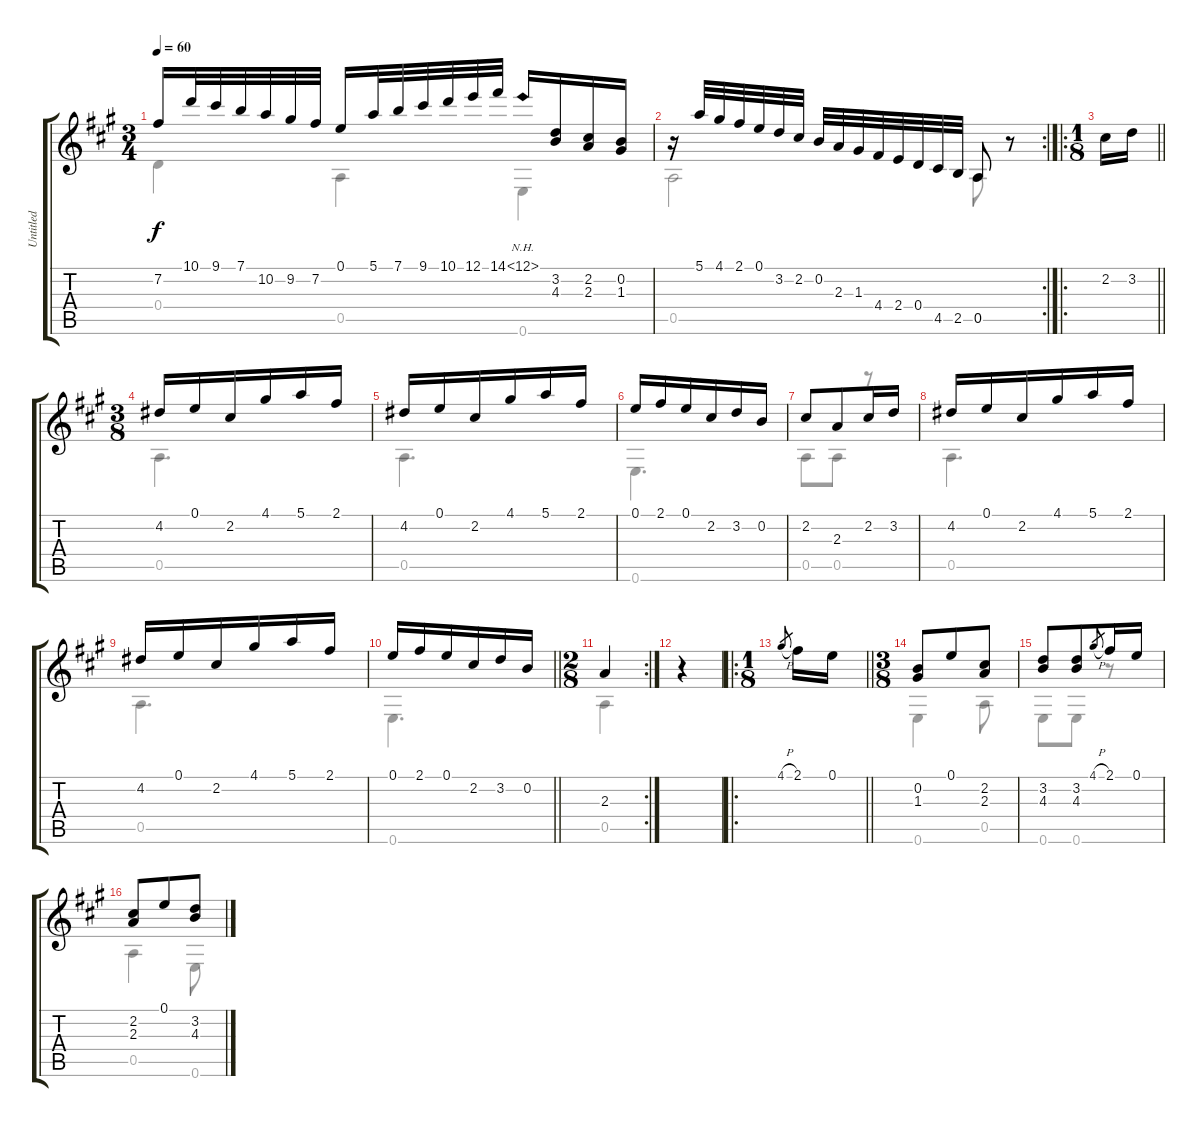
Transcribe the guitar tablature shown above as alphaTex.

\track ("Untitled" "Untitled") {instrument acousticguitarnylon}
\staff {score tabs}
\tuning (E4 B3 G3 D3 A2 E2) {hide}
\voice
\ts (3 4)
\tempo 60
\clef g2
\ks a
7.2.16{dy f} 10.1.32 9.1.32 7.1.32 10.2.32 9.2.32 7.2.32 0.1.16 5.1.32 7.1.32 9.1.32 10.1.32 12.1.32 14.1.32 12.1{nh}.16 (3.2 4.3).16 (2.2 2.3).16 (0.2 1.3).16 |
\rc 2
r.16 5.1.32 4.1.32 2.1.32 0.1.32 3.2.32 2.2.32 0.2.32 2.3.32 1.3.32 4.4.32 2.4.32 0.4.32 4.5.32 2.5.32 0.5.8 r.8 |
\ro
\ts (1 8)
\barLineRight lightlight
2.2.16 3.2.16 |
\ts (3 8)
4.2.16 0.1.16 2.2.16 4.1.16 5.1.16 2.1.16 |
4.2.16 0.1.16 2.2.16 4.1.16 5.1.16 2.1.16 |
0.1.16 2.1.16 0.1.16 2.2.16 3.2.16 0.2.16 |
2.2.8 2.3.8 2.2.16 3.2.16 |
4.2.16 0.1.16 2.2.16 4.1.16 5.1.16 2.1.16 |
4.2.16 0.1.16 2.2.16 4.1.16 5.1.16 2.1.16 |
\barLineRight lightlight
0.1.16 2.1.16 0.1.16 2.2.16 3.2.16 0.2.16 |
\rc 2
\ts (2 8)
2.3.4 |
r.4 |
\ro
\ts (1 8)
\barLineRight lightlight
4.1{h}.8{gr} 2.1.16 0.1.16 |
\ts (3 8)
(0.2 1.3).8 0.1.8 (2.2 2.3).8 |
(3.2 4.3).8 (3.2 4.3).8 4.1{h}.8{gr} 2.1.16 0.1.16 |
(2.2 2.3).8 0.1.8 (3.2 4.3).8
\voice
\clef g2
\ottava regular
\simile none
\ks a
0.4.4{dy f} 0.5.4 0.6.4 |
0.5.2 0.5.8 r.8 |
\barLineRight lightlight
|
0.5.4{d} |
0.5.4{d} |
0.6.4{d} |
0.5.8 0.5.8 r.8 |
0.5.4{d} |
0.5.4{d} |
\barLineRight lightlight
0.6.4{d} |
0.5.4 |
|
\barLineRight lightlight
|
0.6.4 0.5.8 |
0.6.8 0.6.8 r.8 |
0.5.4 0.6.8
